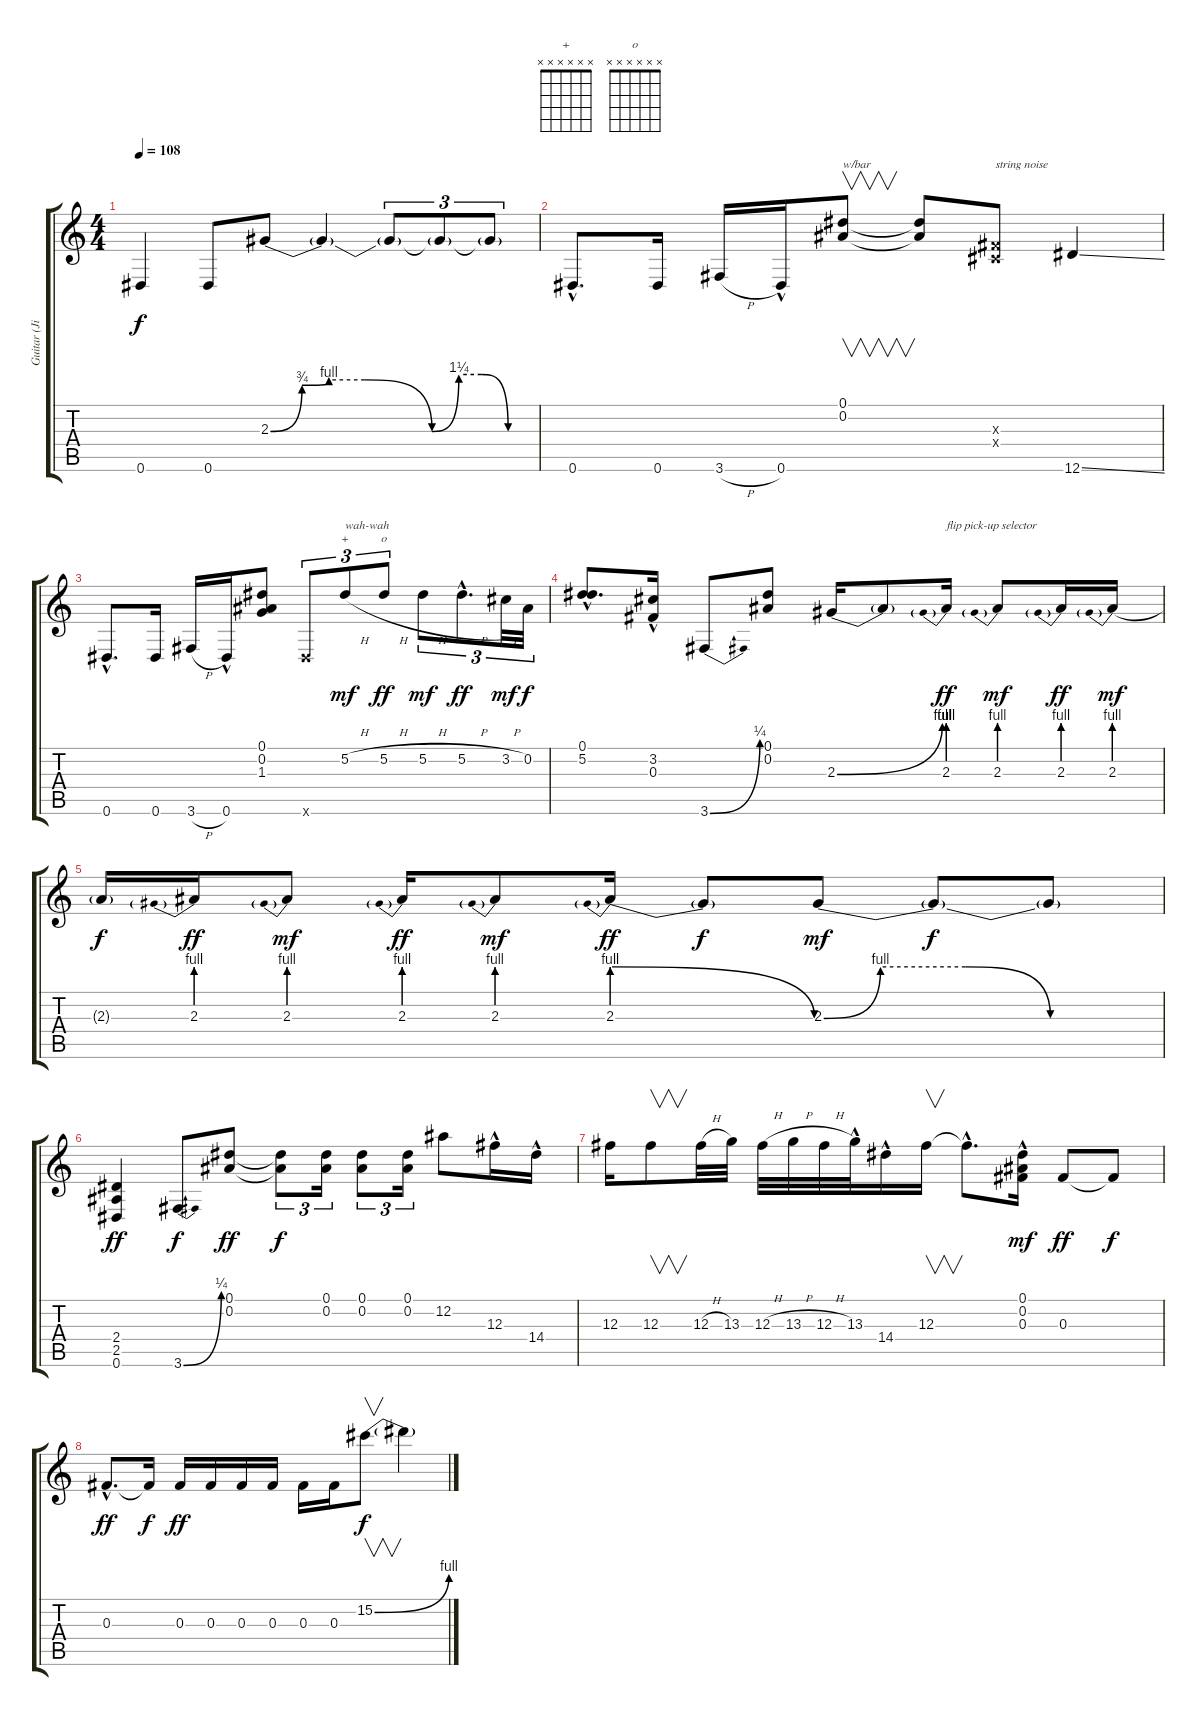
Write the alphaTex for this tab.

\track ("Guitar (Jimi Hendrix)" "Guitar (Ji") {instrument overdrivenguitar}
\staff {score tabs}
\tuning (Eb4 Bb3 Gb3 Db3 Ab2 Eb2) {hide}
\chord ("+" x x x x x x) {firstfret 0}
\chord ("o" x x x x x x) {firstfret 0}
\ts (4 4)
\tempo 108
\clef g2
\ks c
0.6.4{dy f} 0.6.8 2.3{be (custom 0 0 7 3 13 4 21 4 36 0 42 5 47 5 53 0 60 0)}.8 2.3{t}.4 2.3{t}.8{tu (3 2)} 2.3{t}.8{tu (3 2)} 2.3{t}.8{tu (3 2)} |
0.6{hac}.8{d} 0.6.16 3.6{h}.16 0.6{hac}.16 (0.1 0.2).8{v txt "w/bar"} (0.1{t} 0.2{t}).8 (0.3{x} 0.4{x}).8{txt "string noise"} 12.6{ss}.4 |
0.6{hac}.8{d} 0.6.16 3.6{h}.16 0.6{hac}.16 (0.1 0.2 1.3).8 0.6{x}.8{tu (3 2)} 5.2{h}.8{tu (3 2) ch "+" txt "wah-wah" dy mf} 5.2{h}.8{tu (3 2) ch "o" dy ff} 5.2{h}.8{tu (3 2) dy mf} 5.2{h hac}.8{d tu (3 2) dy ff} 3.2{h}.32{tu (3 2) dy mf} 0.2.32{tu (3 2) dy f} |
(0.1{hac} 5.2{hac}).8{d} (3.2{hac} 0.3{hac}).16 3.6{be (bend 0 0 60 1)}.8 (0.1 0.2).8 2.3{be (bend 0 0 60 4)}.16 2.3{t}.8 2.3{be (prebend 0 4 60 4)}.16{txt "flip pick-up selector" dy ff} 2.3{be (prebend 0 4 60 4)}.8{dy mf} 2.3{be (prebend 0 4 60 4)}.16{dy ff} 2.3{be (prebend 0 4 60 4)}.16{dy mf} |
2.3{t}.16{dy f} 2.3{be (prebend 0 4 60 4)}.16{dy ff} 2.3{be (prebend 0 4 60 4)}.8{dy mf} 2.3{be (prebend 0 4 60 4)}.16{dy ff} 2.3{be (prebend 0 4 60 4)}.8{dy mf} 2.3{be (prebendrelease 0 4 60 0)}.16{dy ff} 2.3{t}.8{dy f} 2.3{be (custom 0 0 10 4 25 4 40 0 60 0)}.8{dy mf} 2.3{t}.8{dy f} 2.3{t}.8 |
(2.4 2.5 0.6).4{dy ff} 3.6{be (bend 0 0 60 1)}.8{dy f} (0.1 0.2).8{dy ff} (0.1{t} 0.2{t}).8{tu (3 2) dy f} (0.1 0.2).16{tu (3 2)} (0.1 0.2).8{tu (3 2)} (0.1 0.2).16{tu (3 2)} 12.2.8 12.3{hac}.16 14.4{hac}.16 |
12.3.16 12.3.8{v} 12.3{h}.32 13.3.32 12.3{h}.32 13.3{h}.32 12.3{h}.32 13.3{hac}.32 14.4{hac}.16 12.3.16{v} 12.3{hac t}.8{d} (0.1{hac} 0.2{hac} 0.3).16{dy mf} 0.3.8{dy ff} 0.3{t}.8{dy f} |
0.3{hac}.8{d dy ff} 0.3{t}.16{dy f} 0.3.16{dy ff} 0.3.16 0.3.16 0.3.16 0.3.16 0.3.16 15.2{be (bend 0 0 60 4)}.8{v dy f} 15.2{t}.4
